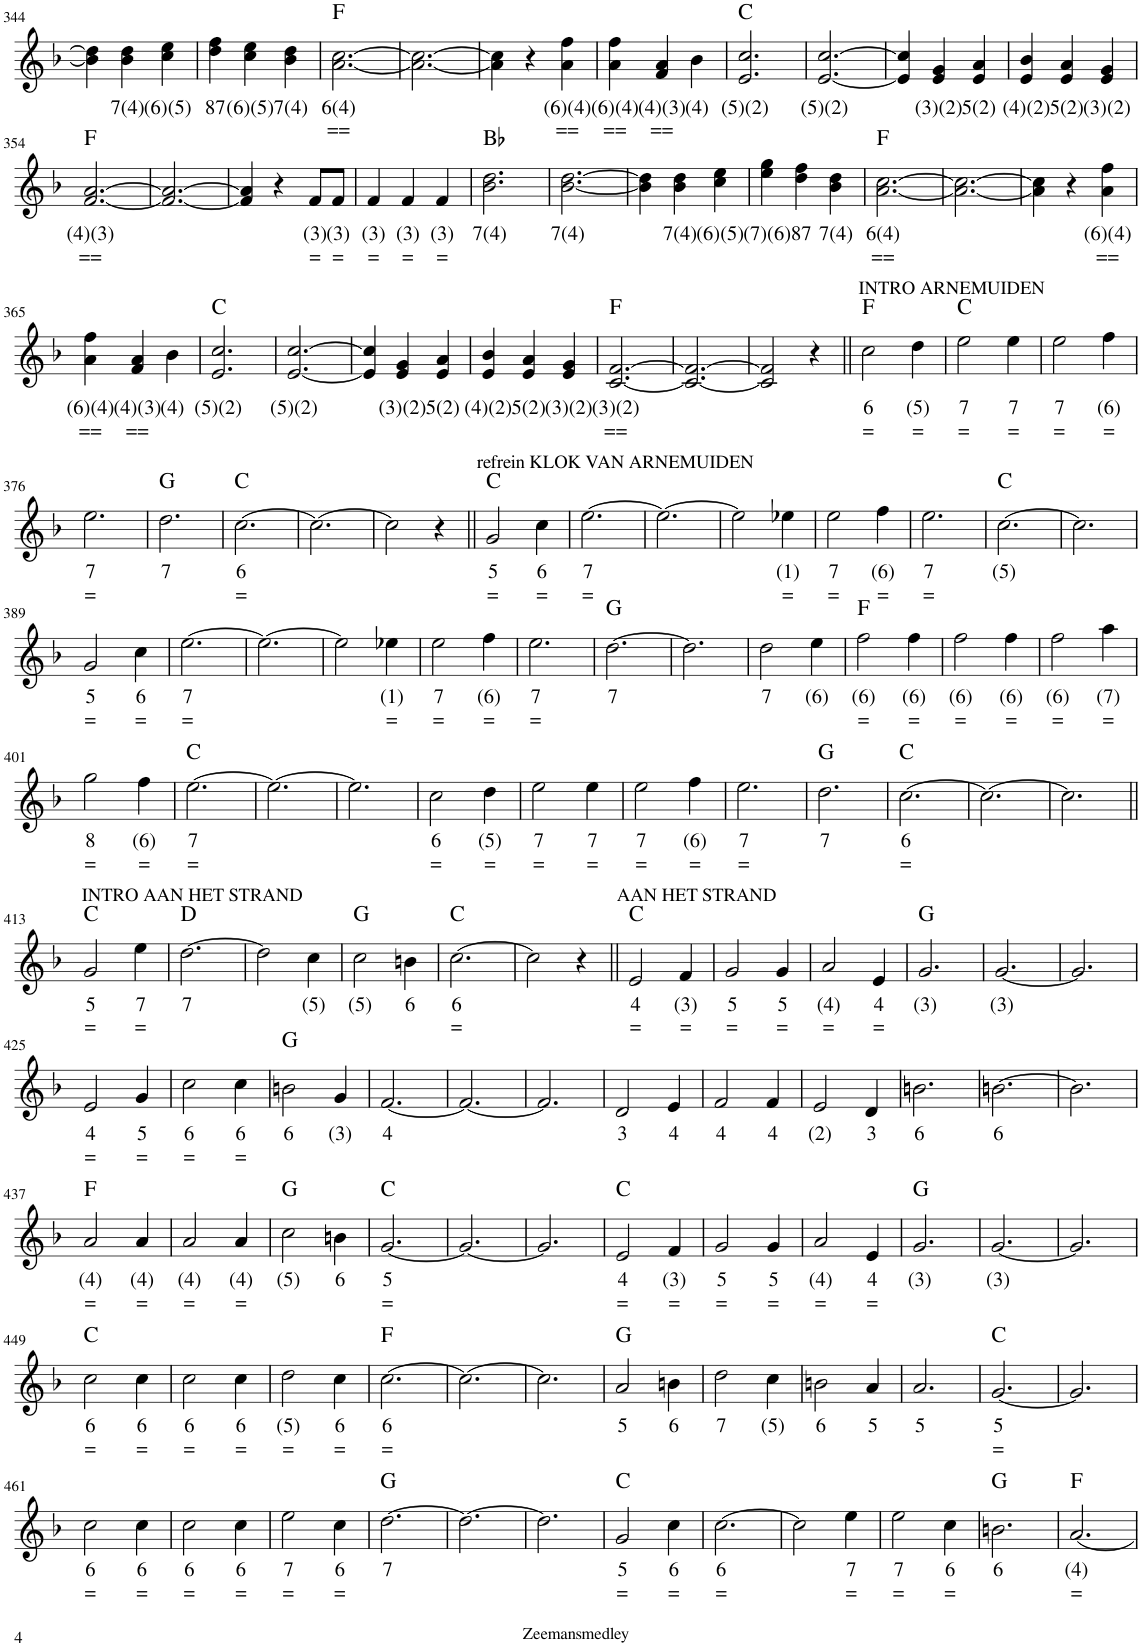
**kern	**text	**text	**harte
*part1	*part1	*part1	*part1
*staff1	*staff1	*staff1	*
*I"Stem	*	*	*
*I'Stm.	*	*	*
!!LO:PB:g=z
*clefG2	*	*	*
*k[b-]	*	*	*
*M3/4	*	*	*
=344	=344	=344	=344
4b-\] 4dd\]	.	.	.
!	!LO:LY:b	!	!
4b-\ 4dd\	7(4)	.	.
!	!LO:LY:b	!	!
4cc\ 4ee\	(6)(5)	.	.
=345	=345	=345	=345
!	!LO:LY:b	!	!
4dd\ 4ff\	87	.	.
!	!LO:LY:b	!	!
4cc\ 4ee\	(6)(5)	.	.
!	!LO:LY:b	!	!
4b-\ 4dd\	7(4)	.	.
=346	=346	=346	=346
!	!LO:LY:b	!LO:LY:b	!
[2.a\ [2.cc\	6(4)	==	F:maj
=347	=347	=347	=347
2.a\_ 2.cc\_	.	.	.
=348	=348	=348	=348
4a\] 4cc\]	.	.	.
4r	.	.	.
!	!LO:LY:b	!LO:LY:b	!
4a\ 4ff\	(6)(4)	==	.
=349	=349	=349	=349
!	!LO:LY:b	!LO:LY:b	!
4a\ 4ff\	(6)(4)	==	.
!	!LO:LY:b	!LO:LY:b	!
4f/ 4a/	(4)(3)	==	.
!	!LO:LY:b	!	!
4b-\	(4)	.	.
=350	=350	=350	=350
!	!LO:LY:b	!	!
2.e/ 2.cc/	(5)(2)	.	C:maj
=351	=351	=351	=351
!	!LO:LY:b	!	!
[2.e/ [2.cc/	(5)(2)	.	.
=352	=352	=352	=352
4e/] 4cc/]	.	.	.
!	!LO:LY:b	!	!
4e/ 4g/	(3)(2)	.	.
!	!LO:LY:b	!	!
4e/ 4a/	5(2)	.	.
=353	=353	=353	=353
!	!LO:LY:b	!	!
4e/ 4b-/	(4)(2)	.	.
!	!LO:LY:b	!	!
4e/ 4a/	5(2)	.	.
!	!LO:LY:b	!	!
4e/ 4g/	(3)(2)	.	.
!!LO:LB:g=z
=354	=354	=354	=354
!	!LO:LY:b	!LO:LY:b	!
[2.f/ [2.a/	(4)(3)	==	F:maj
=355	=355	=355	=355
2.f/_ 2.a/_	.	.	.
=356	=356	=356	=356
4f/] 4a/]	.	.	.
4r	.	.	.
!	!LO:LY:b	!LO:LY:b	!
8f/L	(3)	=	.
!	!LO:LY:b	!LO:LY:b	!
8f/J	(3)	=	.
=357	=357	=357	=357
!	!LO:LY:b	!LO:LY:b	!
4f/	(3)	=	.
!	!LO:LY:b	!LO:LY:b	!
4f/	(3)	=	.
!	!LO:LY:b	!LO:LY:b	!
4f/	(3)	=	.
=358	=358	=358	=358
!	!LO:LY:b	!	!
2.b-\ 2.dd\	7(4)	.	Bb:maj
=359	=359	=359	=359
!	!LO:LY:b	!	!
[2.b-\ [2.dd\	7(4)	.	.
=360	=360	=360	=360
4b-\] 4dd\]	.	.	.
!	!LO:LY:b	!	!
4b-\ 4dd\	7(4)	.	.
!	!LO:LY:b	!	!
4cc\ 4ee\	(6)(5)	.	.
=361	=361	=361	=361
!	!LO:LY:b	!	!
4ee\ 4gg\	(7)(6)	.	.
!	!LO:LY:b	!	!
4dd\ 4ff\	87	.	.
!	!LO:LY:b	!	!
4b-\ 4dd\	7(4)	.	.
=362	=362	=362	=362
!	!LO:LY:b	!LO:LY:b	!
[2.a\ [2.cc\	6(4)	==	F:maj
=363	=363	=363	=363
2.a\_ 2.cc\_	.	.	.
=364	=364	=364	=364
4a\] 4cc\]	.	.	.
4r	.	.	.
!	!LO:LY:b	!LO:LY:b	!
4a\ 4ff\	(6)(4)	==	.
!!LO:LB:g=z
=365	=365	=365	=365
!	!LO:LY:b	!LO:LY:b	!
4a\ 4ff\	(6)(4)	==	.
!	!LO:LY:b	!LO:LY:b	!
4f/ 4a/	(4)(3)	==	.
!	!LO:LY:b	!	!
4b-\	(4)	.	.
=366	=366	=366	=366
!	!LO:LY:b	!	!
2.e/ 2.cc/	(5)(2)	.	C:maj
=367	=367	=367	=367
!	!LO:LY:b	!	!
[2.e/ [2.cc/	(5)(2)	.	.
=368	=368	=368	=368
4e/] 4cc/]	.	.	.
!	!LO:LY:b	!	!
4e/ 4g/	(3)(2)	.	.
!	!LO:LY:b	!	!
4e/ 4a/	5(2)	.	.
=369	=369	=369	=369
!	!LO:LY:b	!	!
4e/ 4b-/	(4)(2)	.	.
!	!LO:LY:b	!	!
4e/ 4a/	5(2)	.	.
!	!LO:LY:b	!	!
4e/ 4g/	(3)(2)	.	.
=370	=370	=370	=370
!	!LO:LY:b	!LO:LY:b	!
[2.c/ [2.f/	(3)(2)	==	F:maj
=371	=371	=371	=371
2.c/_ 2.f/_	.	.	.
=372	=372	=372	=372
2c/] 2f/]	.	.	.
4r	.	.	.
=373||	=373||	=373||	=373||
!LO:TX:a:t=INTRO ARNEMUIDEN	!	!	!
!	!LO:LY:b	!LO:LY:b	!
2cc\	6	=	F:maj
!	!LO:LY:b	!LO:LY:b	!
4dd\	(5)	=	.
=374	=374	=374	=374
!	!LO:LY:b	!LO:LY:b	!
2ee\	7	=	C:maj
!	!LO:LY:b	!LO:LY:b	!
4ee\	7	=	.
=375	=375	=375	=375
!	!LO:LY:b	!LO:LY:b	!
2ee\	7	=	.
!	!LO:LY:b	!LO:LY:b	!
4ff\	(6)	=	.
!!LO:LB:g=z
=376	=376	=376	=376
!	!LO:LY:b	!LO:LY:b	!
2.ee\	7	=	.
=377	=377	=377	=377
!	!LO:LY:b	!	!
2.dd\	7	.	G:maj
=378	=378	=378	=378
!	!LO:LY:b	!LO:LY:b	!
[2.cc\	6	=	C:maj
=379	=379	=379	=379
2.cc\_	.	.	.
=380	=380	=380	=380
2cc\]	.	.	.
4r	.	.	.
=381||	=381||	=381||	=381||
!LO:TX:a:t=refrein KLOK VAN ARNEMUIDEN	!	!	!
!	!LO:LY:b	!LO:LY:b	!
2g/	5	=	C:maj
!	!LO:LY:b	!LO:LY:b	!
4cc\	6	=	.
=382	=382	=382	=382
!	!LO:LY:b	!LO:LY:b	!
[2.ee\	7	=	.
=383	=383	=383	=383
2.ee\_	.	.	.
=384	=384	=384	=384
2ee\]	.	.	.
!	!LO:LY:b	!LO:LY:b	!
4ee-X\	(1)	=	.
=385	=385	=385	=385
!	!LO:LY:b	!LO:LY:b	!
2ee\	7	=	.
!	!LO:LY:b	!LO:LY:b	!
4ff\	(6)	=	.
=386	=386	=386	=386
!	!LO:LY:b	!LO:LY:b	!
2.ee\	7	=	.
=387	=387	=387	=387
!	!LO:LY:b	!	!
[2.cc\	(5)	.	C:maj
=388	=388	=388	=388
2.cc\]	.	.	.
!!LO:LB:g=z
=389	=389	=389	=389
!	!LO:LY:b	!LO:LY:b	!
2g/	5	=	.
!	!LO:LY:b	!LO:LY:b	!
4cc\	6	=	.
=390	=390	=390	=390
!	!LO:LY:b	!LO:LY:b	!
[2.ee\	7	=	.
=391	=391	=391	=391
2.ee\_	.	.	.
=392	=392	=392	=392
2ee\]	.	.	.
!	!LO:LY:b	!LO:LY:b	!
4ee-X\	(1)	=	.
=393	=393	=393	=393
!	!LO:LY:b	!LO:LY:b	!
2ee\	7	=	.
!	!LO:LY:b	!LO:LY:b	!
4ff\	(6)	=	.
=394	=394	=394	=394
!	!LO:LY:b	!LO:LY:b	!
2.ee\	7	=	.
=395	=395	=395	=395
!	!LO:LY:b	!	!
[2.dd\	7	.	G:maj
=396	=396	=396	=396
2.dd\]	.	.	.
=397	=397	=397	=397
!	!LO:LY:b	!	!
2dd\	7	.	.
!	!LO:LY:b	!	!
4ee\	(6)	.	.
=398	=398	=398	=398
!	!LO:LY:b	!LO:LY:b	!
2ff\	(6)	=	F:maj
!	!LO:LY:b	!LO:LY:b	!
4ff\	(6)	=	.
=399	=399	=399	=399
!	!LO:LY:b	!LO:LY:b	!
2ff\	(6)	=	.
!	!LO:LY:b	!LO:LY:b	!
4ff\	(6)	=	.
=400	=400	=400	=400
!	!LO:LY:b	!LO:LY:b	!
2ff\	(6)	=	.
!	!LO:LY:b	!LO:LY:b	!
4aa\	(7)	=	.
!!LO:LB:g=z
=401	=401	=401	=401
!	!LO:LY:b	!LO:LY:b	!
2gg\	8	=	.
!	!LO:LY:b	!LO:LY:b	!
4ff\	(6)	=	.
=402	=402	=402	=402
!	!LO:LY:b	!LO:LY:b	!
[2.ee\	7	=	C:maj
=403	=403	=403	=403
2.ee\_	.	.	.
=404	=404	=404	=404
2.ee\]	.	.	.
=405	=405	=405	=405
!	!LO:LY:b	!LO:LY:b	!
2cc\	6	=	.
!	!LO:LY:b	!LO:LY:b	!
4dd\	(5)	=	.
=406	=406	=406	=406
!	!LO:LY:b	!LO:LY:b	!
2ee\	7	=	.
!	!LO:LY:b	!LO:LY:b	!
4ee\	7	=	.
=407	=407	=407	=407
!	!LO:LY:b	!LO:LY:b	!
2ee\	7	=	.
!	!LO:LY:b	!LO:LY:b	!
4ff\	(6)	=	.
=408	=408	=408	=408
!	!LO:LY:b	!LO:LY:b	!
2.ee\	7	=	.
=409	=409	=409	=409
!	!LO:LY:b	!	!
2.dd\	7	.	G:maj
=410	=410	=410	=410
!	!LO:LY:b	!LO:LY:b	!
[2.cc\	6	=	C:maj
=411	=411	=411	=411
2.cc\_	.	.	.
=412	=412	=412	=412
2.cc\]	.	.	.
!!LO:LB:g=z
=413||	=413||	=413||	=413||
!LO:TX:a:t=INTRO AAN HET STRAND	!	!	!
!	!LO:LY:b	!LO:LY:b	!
2g/	5	=	C:maj
!	!LO:LY:b	!LO:LY:b	!
4ee\	7	=	.
=414	=414	=414	=414
!	!LO:LY:b	!	!
[2.dd\	7	.	D:maj
=415	=415	=415	=415
2dd\]	.	.	.
!	!LO:LY:b	!	!
4cc\	(5)	.	.
=416	=416	=416	=416
!	!LO:LY:b	!	!
2cc\	(5)	.	G:maj
!	!LO:LY:b	!	!
4bn\	6	.	.
=417	=417	=417	=417
!	!LO:LY:b	!LO:LY:b	!
[2.cc\	6	=	C:maj
=418	=418	=418	=418
2cc\]	.	.	.
4r	.	.	.
=419||	=419||	=419||	=419||
!LO:TX:a:t=AAN HET STRAND	!	!	!
!	!LO:LY:b	!LO:LY:b	!
2e/	4	=	C:maj
!	!LO:LY:b	!LO:LY:b	!
4f/	(3)	=	.
=420	=420	=420	=420
!	!LO:LY:b	!LO:LY:b	!
2g/	5	=	.
!	!LO:LY:b	!LO:LY:b	!
4g/	5	=	.
=421	=421	=421	=421
!	!LO:LY:b	!LO:LY:b	!
2a/	(4)	=	.
!	!LO:LY:b	!LO:LY:b	!
4e/	4	=	.
=422	=422	=422	=422
!	!LO:LY:b	!	!
2.g/	(3)	.	G:maj
=423	=423	=423	=423
!	!LO:LY:b	!	!
[2.g/	(3)	.	.
=424	=424	=424	=424
2.g/]	.	.	.
!!LO:LB:g=z
=425	=425	=425	=425
!	!LO:LY:b	!LO:LY:b	!
2e/	4	=	.
!	!LO:LY:b	!LO:LY:b	!
4g/	5	=	.
=426	=426	=426	=426
!	!LO:LY:b	!LO:LY:b	!
2cc\	6	=	.
!	!LO:LY:b	!LO:LY:b	!
4cc\	6	=	.
=427	=427	=427	=427
!	!LO:LY:b	!	!
2bn\	6	.	G:maj
!	!LO:LY:b	!	!
4g/	(3)	.	.
=428	=428	=428	=428
!	!LO:LY:b	!	!
[2.f/	4	.	.
=429	=429	=429	=429
2.f/_	.	.	.
=430	=430	=430	=430
2.f/]	.	.	.
=431	=431	=431	=431
!	!LO:LY:b	!	!
2d/	3	.	.
!	!LO:LY:b	!	!
4e/	4	.	.
=432	=432	=432	=432
!	!LO:LY:b	!	!
2f/	4	.	.
!	!LO:LY:b	!	!
4f/	4	.	.
=433	=433	=433	=433
!	!LO:LY:b	!	!
2e/	(2)	.	.
!	!LO:LY:b	!	!
4d/	3	.	.
=434	=434	=434	=434
!	!LO:LY:b	!	!
2.bn\	6	.	.
=435	=435	=435	=435
!	!LO:LY:b	!	!
[2.bn\	6	.	.
=436	=436	=436	=436
2.b\]	.	.	.
!!LO:LB:g=z
=437	=437	=437	=437
!	!LO:LY:b	!LO:LY:b	!
2a/	(4)	=	F:maj
!	!LO:LY:b	!LO:LY:b	!
4a/	(4)	=	.
=438	=438	=438	=438
!	!LO:LY:b	!LO:LY:b	!
2a/	(4)	=	.
!	!LO:LY:b	!LO:LY:b	!
4a/	(4)	=	.
=439	=439	=439	=439
!	!LO:LY:b	!	!
2cc\	(5)	.	G:maj
!	!LO:LY:b	!	!
4bn\	6	.	.
=440	=440	=440	=440
!	!LO:LY:b	!LO:LY:b	!
[2.g/	5	=	C:maj
=441	=441	=441	=441
2.g/_	.	.	.
=442	=442	=442	=442
2.g/]	.	.	.
=443	=443	=443	=443
!	!LO:LY:b	!LO:LY:b	!
2e/	4	=	C:maj
!	!LO:LY:b	!LO:LY:b	!
4f/	(3)	=	.
=444	=444	=444	=444
!	!LO:LY:b	!LO:LY:b	!
2g/	5	=	.
!	!LO:LY:b	!LO:LY:b	!
4g/	5	=	.
=445	=445	=445	=445
!	!LO:LY:b	!LO:LY:b	!
2a/	(4)	=	.
!	!LO:LY:b	!LO:LY:b	!
4e/	4	=	.
=446	=446	=446	=446
!	!LO:LY:b	!	!
2.g/	(3)	.	G:maj
=447	=447	=447	=447
!	!LO:LY:b	!	!
[2.g/	(3)	.	.
=448	=448	=448	=448
2.g/]	.	.	.
!!LO:LB:g=z
=449	=449	=449	=449
!	!LO:LY:b	!LO:LY:b	!
2cc\	6	=	C:maj
!	!LO:LY:b	!LO:LY:b	!
4cc\	6	=	.
=450	=450	=450	=450
!	!LO:LY:b	!LO:LY:b	!
2cc\	6	=	.
!	!LO:LY:b	!LO:LY:b	!
4cc\	6	=	.
=451	=451	=451	=451
!	!LO:LY:b	!LO:LY:b	!
2dd\	(5)	=	.
!	!LO:LY:b	!LO:LY:b	!
4cc\	6	=	.
=452	=452	=452	=452
!	!LO:LY:b	!LO:LY:b	!
[2.cc\	6	=	F:maj
=453	=453	=453	=453
2.cc\_	.	.	.
=454	=454	=454	=454
2.cc\]	.	.	.
=455	=455	=455	=455
!	!LO:LY:b	!	!
2a/	5	.	G:maj
!	!LO:LY:b	!	!
4bn\	6	.	.
=456	=456	=456	=456
!	!LO:LY:b	!	!
2dd\	7	.	.
!	!LO:LY:b	!	!
4cc\	(5)	.	.
=457	=457	=457	=457
!	!LO:LY:b	!	!
2bn\	6	.	.
!	!LO:LY:b	!	!
4a/	5	.	.
=458	=458	=458	=458
!	!LO:LY:b	!	!
2.a/	5	.	.
=459	=459	=459	=459
!	!LO:LY:b	!LO:LY:b	!
[2.g/	5	=	C:maj
=460	=460	=460	=460
2.g/]	.	.	.
!!LO:LB:g=z
=461	=461	=461	=461
!	!LO:LY:b	!LO:LY:b	!
2cc\	6	=	.
!	!LO:LY:b	!LO:LY:b	!
4cc\	6	=	.
=462	=462	=462	=462
!	!LO:LY:b	!LO:LY:b	!
2cc\	6	=	.
!	!LO:LY:b	!LO:LY:b	!
4cc\	6	=	.
=463	=463	=463	=463
!	!LO:LY:b	!LO:LY:b	!
2ee\	7	=	.
!	!LO:LY:b	!LO:LY:b	!
4cc\	6	=	.
=464	=464	=464	=464
!	!LO:LY:b	!	!
[2.dd\	7	.	G:maj
=465	=465	=465	=465
2.dd\_	.	.	.
=466	=466	=466	=466
2.dd\]	.	.	.
=467	=467	=467	=467
!	!LO:LY:b	!LO:LY:b	!
2g/	5	=	C:maj
!	!LO:LY:b	!LO:LY:b	!
4cc\	6	=	.
=468	=468	=468	=468
!	!LO:LY:b	!LO:LY:b	!
[2.cc\	6	=	.
=469	=469	=469	=469
2cc\]	.	.	.
!	!LO:LY:b	!LO:LY:b	!
4ee\	7	=	.
=470	=470	=470	=470
!	!LO:LY:b	!LO:LY:b	!
2ee\	7	=	.
!	!LO:LY:b	!LO:LY:b	!
4cc\	6	=	.
=471	=471	=471	=471
!	!LO:LY:b	!	!
2.bn\	6	.	G:maj
=472	=472	=472	=472
!	!LO:LY:b	!LO:LY:b	!
[2.a/	(4)	=	F:maj
=	=	=	=
*-	*-	*-	*-
